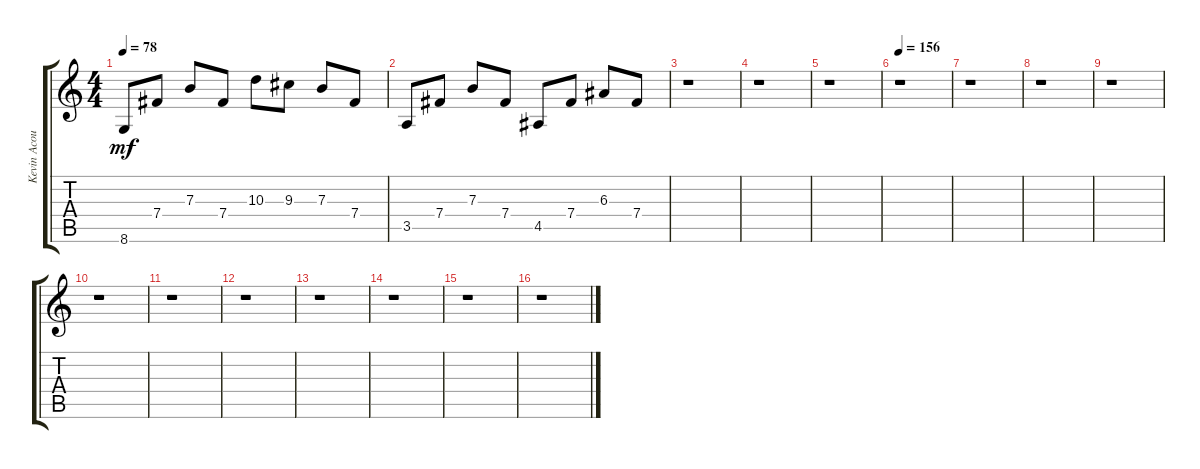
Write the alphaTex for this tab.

\track ("Kevin Acoustic" "Kevin Acou") {instrument acousticguitarsteel}
\staff {score tabs}
\tuning (Db4 Ab3 E3 B2 Gb2 B1) {hide}
\ts (4 4)
\tempo 78
\clef g2
\ks c
8.6.8{dy mf} 7.4.8 7.3.8 7.4.8 10.3.8 9.3.8 7.3.8 7.4.8 |
3.5.8 7.4.8 7.3.8 7.4.8 4.5.8 7.4.8 6.3.8 7.4.8 |
r.1 |
r.1 |
r.1 |
\tempo 156
r.1 |
r.1 |
r.1 |
r.1 |
r.1 |
r.1 |
r.1 |
r.1 |
r.1 |
r.1 |
r.1
